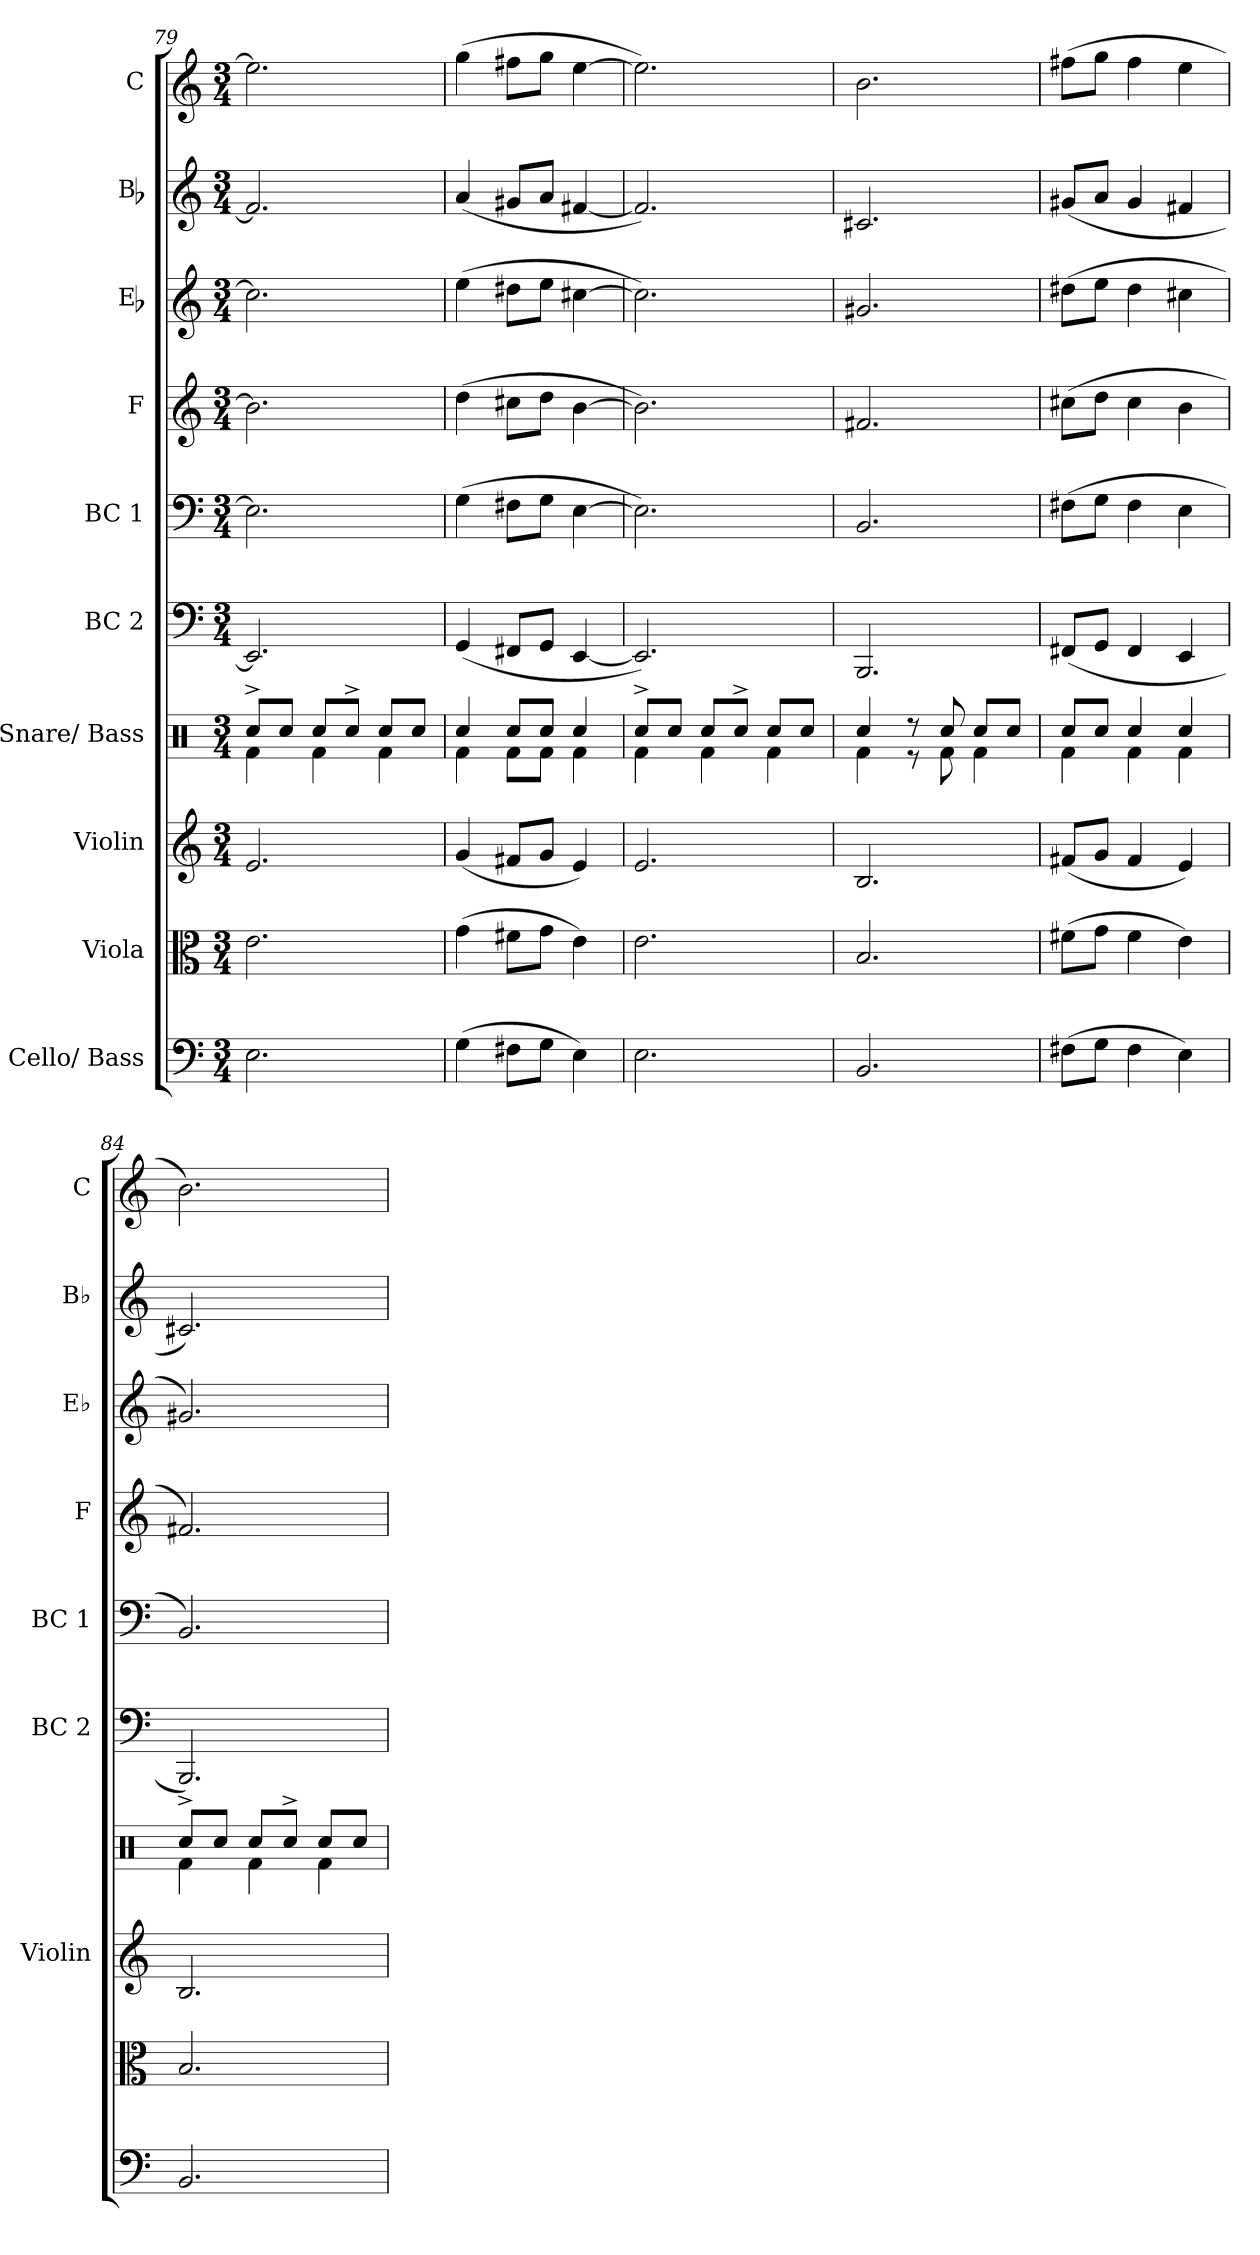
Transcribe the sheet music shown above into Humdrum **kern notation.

**kern	**kern	**kern	**kern	**kern	**kern	**kern	**kern	**kern	**kern
*part10	*part9	*part8	*part7	*part6	*part5	*part4	*part3	*part2	*part1
*staff10	*staff9	*staff8	*staff7	*staff6	*staff5	*staff4	*staff3	*staff2	*staff1
*I"Cello/ Bass	*I"Viola	*I"Violin	*I"Snare/ Bass	*I"BC 2	*I"BC 1	*I"F	*I"Eb	*I"Bb	*I"C
*	*	*I'Violin	*	*I'BC 2	*I'BC 1	*I'F	*I'Eb	*I'Bb	*I'C
*clefF4	*clefC3	*clefG2	*clefX	*clefF4	*clefF4	*clefG2	*clefG2	*clefG2	*clefG2
*	*	*	*	*	*	*ITrd4c7	*ITrd5c9	*ITrd1c2	*
*k[]	*k[]	*k[]	*k[]	*k[]	*k[]	*k[b-]	*k[b-e-a-]	*k[b-e-]	*k[]
*M3/4	*M3/4	*M3/4	*M3/4	*M3/4	*M3/4	*M3/4	*M3/4	*M3/4	*M3/4
=79	=79	=79	=79	=79	=79	=79	=79	=79	=79
*	*	*	*^	*	*	*	*	*	*
2.Ei\	2.ei\	2.ei/	8Rcc^i/L	4Rfi\	2.EEi/]	2.Ei\]	2.ei\]	2.ei\]	2.ei/]	2.eei\]
.	.	.	8Rcci/J	.	.	.	.	.	.	.
.	.	.	8Rcci/L	4Rfi\	.	.	.	.	.	.
.	.	.	8Rcc^i/J	.	.	.	.	.	.	.
.	.	.	8Rcci/L	4Rfi\	.	.	.	.	.	.
.	.	.	8Rcci/J	.	.	.	.	.	.	.
=80	=80	=80	=80	=80	=80	=80	=80	=80	=80	=80
(4Gi\	(4gi\	(4gi/	4Rcci/	4Rfi\	(4GGi/	(4Gi\	(4gi\	(4gi\	(4gi/	(4ggi\
8F#Xi\L	8f#Xi\L	8f#Xi/L	8Rcci/L	8Rfi\L	8FF#Xi/L	8F#Xi\L	8f#Xi\L	8f#Xi\L	8f#Xi/L	8ff#Xi\L
8Gi\J	8gi\J	8gi/J	8Rcci/J	8Rfi\J	8GGi/J	8Gi\J	8gi\J	8gi\J	8gi/J	8ggi\J
4Ei\)	4ei\)	4ei/)	4Rcci/	4Rfi\	[<4EEi/	[>4Ei\	[>4ei\	[>4eni\	[<4eni/	[>4eei\
=81	=81	=81	=81	=81	=81	=81	=81	=81	=81	=81
2.Ei\	2.ei\	2.ei/	8Rcc^i/L	4Rfi\	2.EEi/])	2.Ei\])	2.ei\])	2.ei\])	2.ei/])	2.eei\])
.	.	.	8Rcci/J	.	.	.	.	.	.	.
.	.	.	8Rcci/L	4Rfi\	.	.	.	.	.	.
.	.	.	8Rcc^i/J	.	.	.	.	.	.	.
.	.	.	8Rcci/L	4Rfi\	.	.	.	.	.	.
.	.	.	8Rcci/J	.	.	.	.	.	.	.
=82	=82	=82	=82	=82	=82	=82	=82	=82	=82	=82
2.BBi/	2.Bi/	2.Bi/	4Rcci/	4Rfi\	2.BBBi/	2.BBi/	2.Bni/	2.Bni/	2.Bni/	2.bi\
.	.	.	8r	8r	.	.	.	.	.	.
.	.	.	8Rcci/	8Rfi\	.	.	.	.	.	.
.	.	.	8Rcci/L	4Rfi\	.	.	.	.	.	.
.	.	.	8Rcci/J	.	.	.	.	.	.	.
=83	=83	=83	=83	=83	=83	=83	=83	=83	=83	=83
(8F#Xi\L	(8f#Xi\L	(8f#Xi/L	8Rcci/L	4Rfi\	(8FF#Xi/L	(8F#Xi\L	(8f#Xi\L	(8f#Xi\L	(8f#Xi/L	(8ff#Xi\L
8Gi\J	8gi\J	8gi/J	8Rcci/J	.	8GGi/J	8Gi\J	8gi\J	8gi\J	8gi/J	8ggi\J
4F#i\	4f#i\	4f#i/	4Rcci/	4Rfi\	4FF#i/	4F#i\	4f#i\	4f#i\	4f#i/	4ff#i\
4Ei\)	4ei\)	4ei/)	4Rcci/	4Rfi\	4EEi/	4Ei\	4ei\	4eni\	4eni/	4eei\
!!LO:PB:g=z
=84	=84	=84	=84	=84	=84	=84	=84	=84	=84	=84
2.BBi/	2.Bi/	2.Bi/	8Rcc^i/L	4Rfi\	2.BBBi/)	2.BBi/)	2.Bni/)	2.Bni/)	2.Bni/)	2.bi\)
.	.	.	8Rcci/J	.	.	.	.	.	.	.
.	.	.	8Rcci/L	4Rfi\	.	.	.	.	.	.
.	.	.	8Rcc^i/J	.	.	.	.	.	.	.
.	.	.	8Rcci/L	4Rfi\	.	.	.	.	.	.
.	.	.	8Rcci/J	.	.	.	.	.	.	.
*	*	*	*v	*v	*	*	*	*	*	*
=	=	=	=	=	=	=	=	=	=
*-	*-	*-	*-	*-	*-	*-	*-	*-	*-
